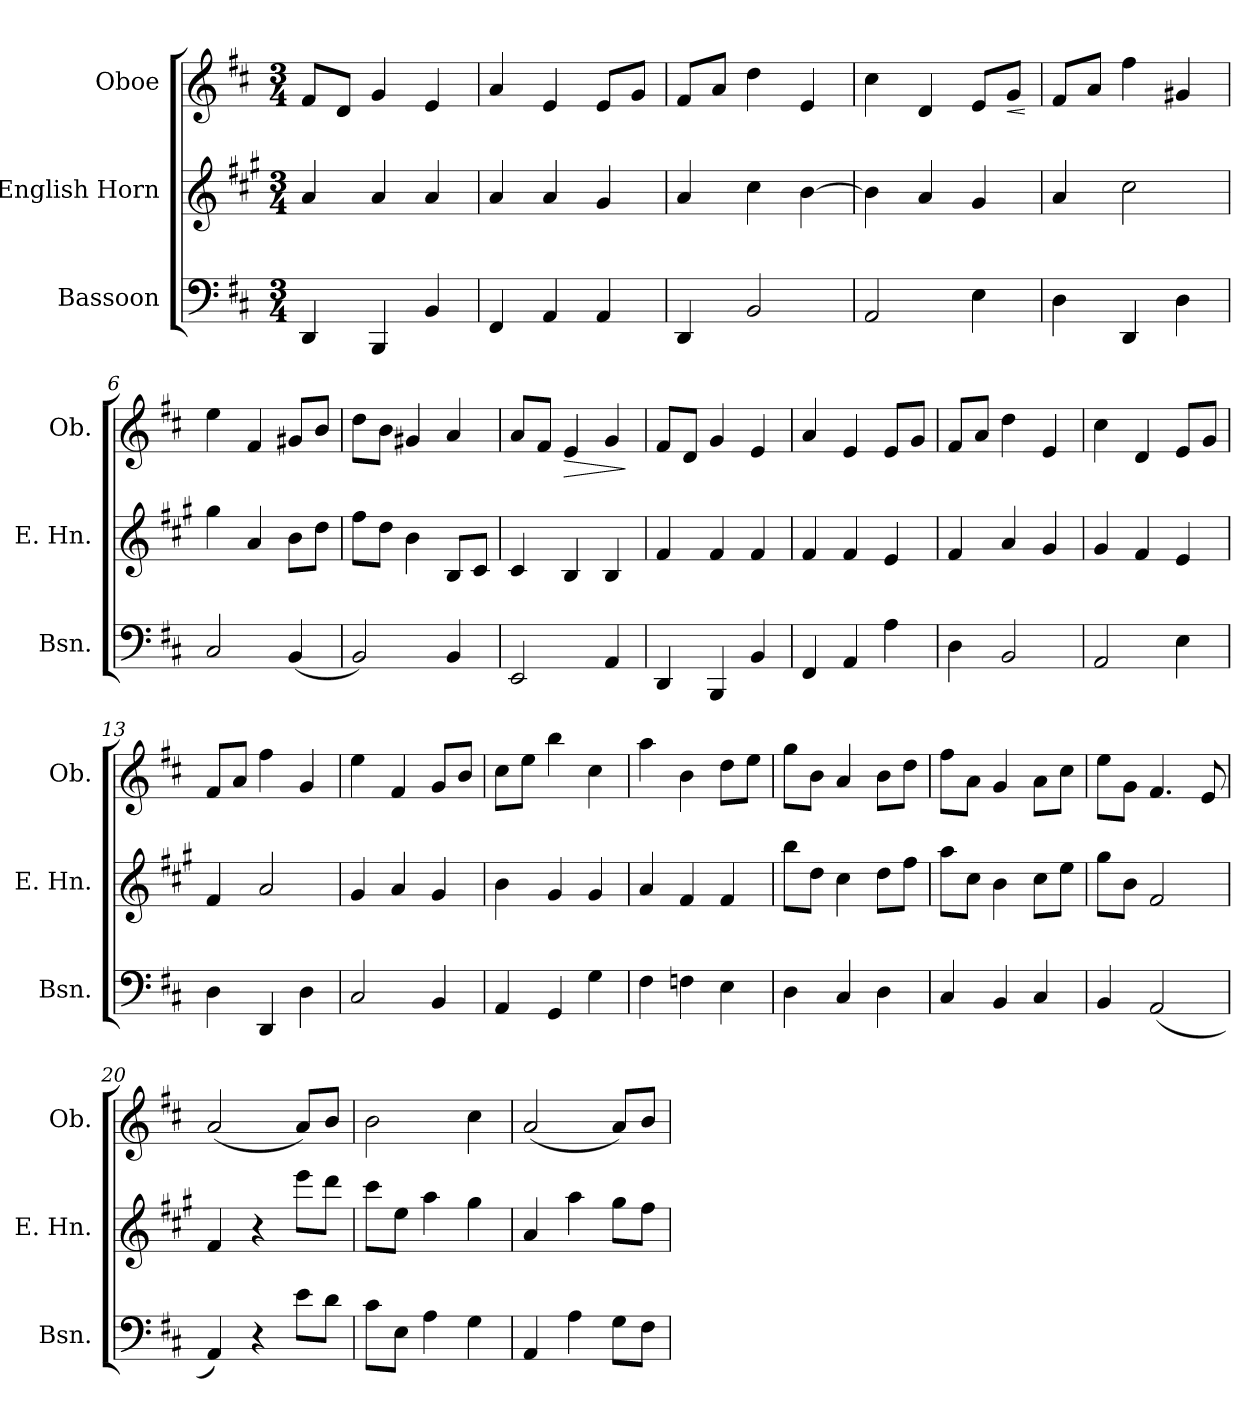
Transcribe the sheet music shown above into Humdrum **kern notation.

**kern	**kern	**kern	**dynam
*part3	*part2	*part1	*part1
*staff3	*staff2	*staff1	*staff1
*I"Bassoon	*I"English Horn	*I"Oboe	*
*I'Bsn.	*I'E. Hn.	*I'Ob.	*
*clefF4	*clefG2	*clefG2	*
*	*ITrd4c7	*	*
*k[f#c#]	*k[f#c#]	*k[f#c#]	*
*M3/4	*M3/4	*M3/4	*
*MM52	*MM52	*MM52	*
=1	=1	=1	=1
4DD/	4d/	8f#/L	.
.	.	8d/J	.
4BBB/	4d/	4g/	.
4BB/	4d/	4e/	.
=2	=2	=2	=2
4FF#/	4d/	4a/	.
4AA/	4d/	4e/	.
4AA/	4c#/	8e/L	.
.	.	8g/J	.
=3	=3	=3	=3
4DD/	4d/	8f#/L	.
.	.	8a/J	.
2BB/	4f#\	4dd\	.
.	[4e\	4e/	.
=4	=4	=4	=4
2AA/	4e\]	4cc#\	.
.	4d/	4d/	.
4E\	4c#/	8e/L	.
!	!	!	!LO:HP:b
.	.	8g/J	<
.	.	.	[
=5	=5	=5	=5
4D\	4d/	8f#/L	.
.	.	8a/J	.
4DD/	2f#\	4ff#\	.
4D\	.	4g#X/	.
=6	=6	=6	=6
2C#/	4cc#\	4ee\	.
.	4d/	4f#/	.
(4BB/	8e\L	8g#X/L	.
.	8g\J	8b/J	.
=7	=7	=7	=7
2BB/)	8b\L	8dd\L	.
.	8g\J	8b\J	.
.	4e\	4g#X/	.
4BB/	8E/L	4a/	.
.	8F#/J	.	.
!!LO:LB:g=z
=8	=8	=8	=8
2EE/	4F#/	8a/L	.
.	.	8f#/J	.
!	!	!	!LO:HP:b
.	4E/	4e/	>
4AA/	4E/	4g/	.
.	.	.	]
=9	=9	=9	=9
4DD/	4B/	8f#/L	.
.	.	8d/J	.
4BBB/	4B/	4g/	.
4BB/	4B/	4e/	.
=10	=10	=10	=10
4FF#/	4B/	4a/	.
4AA/	4B/	4e/	.
4A\	4A/	8e/L	.
.	.	8g/J	.
=11	=11	=11	=11
4D\	4B/	8f#/L	.
.	.	8a/J	.
2BB/	4d/	4dd\	.
.	4c#/	4e/	.
=12	=12	=12	=12
2AA/	4c#/	4cc#\	.
.	4B/	4d/	.
4E\	4A/	8e/L	.
.	.	8g/J	.
=13	=13	=13	=13
4D\	4B/	8f#/L	.
.	.	8a/J	.
4DD/	2d/	4ff#\	.
4D\	.	4g/	.
=14	=14	=14	=14
2C#/	4c#/	4ee\	.
.	4d/	4f#/	.
4BB/	4c#/	8g/L	.
.	.	8b/J	.
=15	=15	=15	=15
4AA/	4e\	8cc#\L	.
.	.	8ee\J	.
4GG/	4c#/	4bb\	.
4G\	4c#/	4cc#\	.
!!LO:LB:g=z
=16	=16	=16	=16
4F#\	4d/	4aa\	.
4Fn\	4B/	4b\	.
4E\	4B/	8dd\L	.
.	.	8ee\J	.
=17	=17	=17	=17
4D\	8ee\L	8gg\L	.
.	8g\J	8b\J	.
4C#/	4f#\	4a/	.
4D\	8g\L	8b\L	.
.	8b\J	8dd\J	.
=18	=18	=18	=18
4C#/	8dd\L	8ff#\L	.
.	8f#\J	8a\J	.
4BB/	4e\	4g/	.
4C#/	8f#\L	8a\L	.
.	8a\J	8cc#\J	.
=19	=19	=19	=19
4BB/	8cc#\L	8ee\L	.
.	8e\J	8g\J	.
(2AA/	2B/	4.f#/	.
.	.	8e/	.
=20	=20	=20	=20
4AA/)	4B/	(2a/	.
4r	4r	.	.
8e\L	8aa\L	8a/L)	.
8d\J	8gg\J	8b/J	.
=21	=21	=21	=21
8c#\L	8ff#\L	2b\	.
8E\J	8a\J	.	.
4A\	4dd\	.	.
4G\	4cc#\	4cc#\	.
=22	=22	=22	=22
4AA/	4d/	(2a/	.
4A\	4dd\	.	.
8G\L	8cc#\L	8a/L)	.
8F#\J	8b\J	8b/J	.
=	=	=	=
*-	*-	*-	*-
